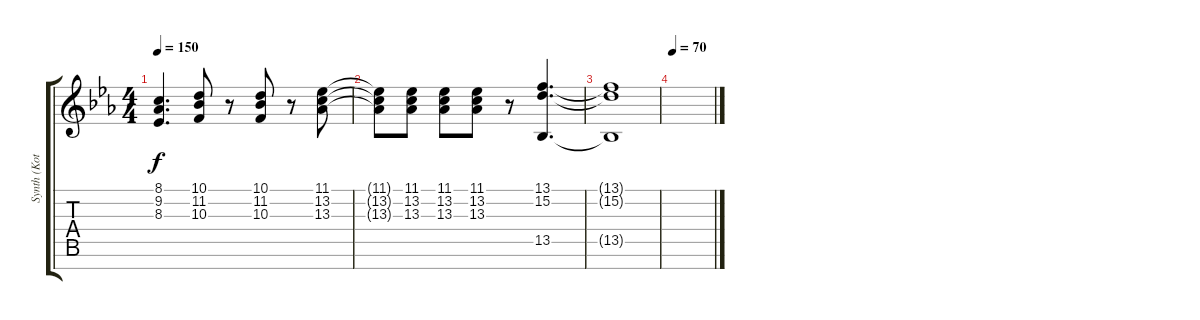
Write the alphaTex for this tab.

\track ("Synth (Kotobuki Tsumugi)" "Synth (Kot") {instrument churchorgan}
\staff {score tabs}
\tuning (E4 B3 G3 D3 A2 E2 B1) {hide}
\ts (4 4)
\tempo 150
\clef g2
\ks eb
(8.1 9.2 8.3).4{d dy f} (10.1 11.2 10.3).8 r.8 (10.1 11.2 10.3).8 r.8 (11.1 13.2 13.3).8 |
(11.1{t} 13.2{t} 13.3{t}).8 (11.1 13.2 13.3).8 (11.1 13.2 13.3).8 (11.1 13.2 13.3).8 r.8 (13.1 15.2 13.5).4{d} |
(13.1{t} 15.2{t} 13.5{t}).1 |
\tempo 70
